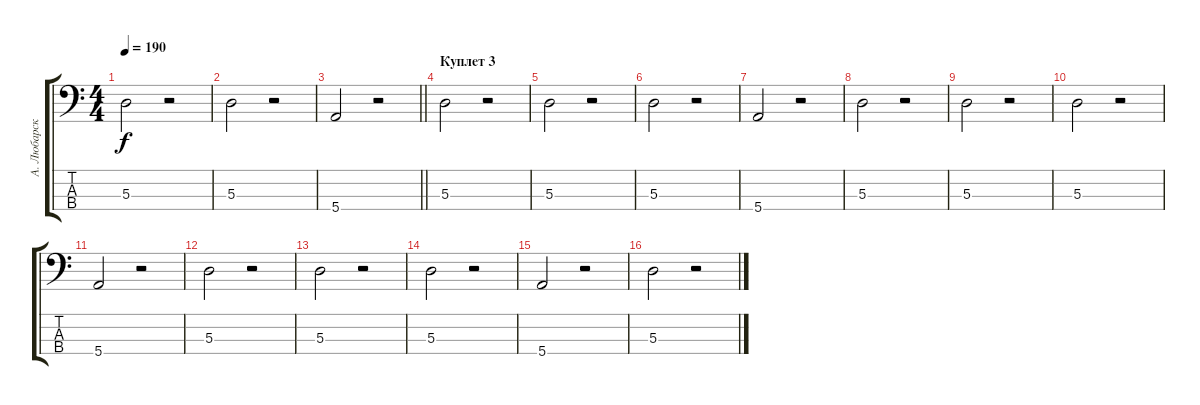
\track ("А. Любарский" "А. Любарск") {instrument synthbass2}
\staff {score tabs}
\tuning (G2 D2 A1 E1) {hide}
\ts (4 4)
\tempo 190
\clef f4
\ks c
5.3.2{dy f} r.2 |
5.3.2 r.2 |
\barLineRight lightlight
5.4.2 r.2 |
\section ("" "Куплет 3")
5.3.2 r.2 |
5.3.2 r.2 |
5.3.2 r.2 |
5.4.2 r.2 |
5.3.2 r.2 |
5.3.2 r.2 |
5.3.2 r.2 |
5.4.2 r.2 |
5.3.2 r.2 |
5.3.2 r.2 |
5.3.2 r.2 |
5.4.2 r.2 |
5.3.2 r.2
